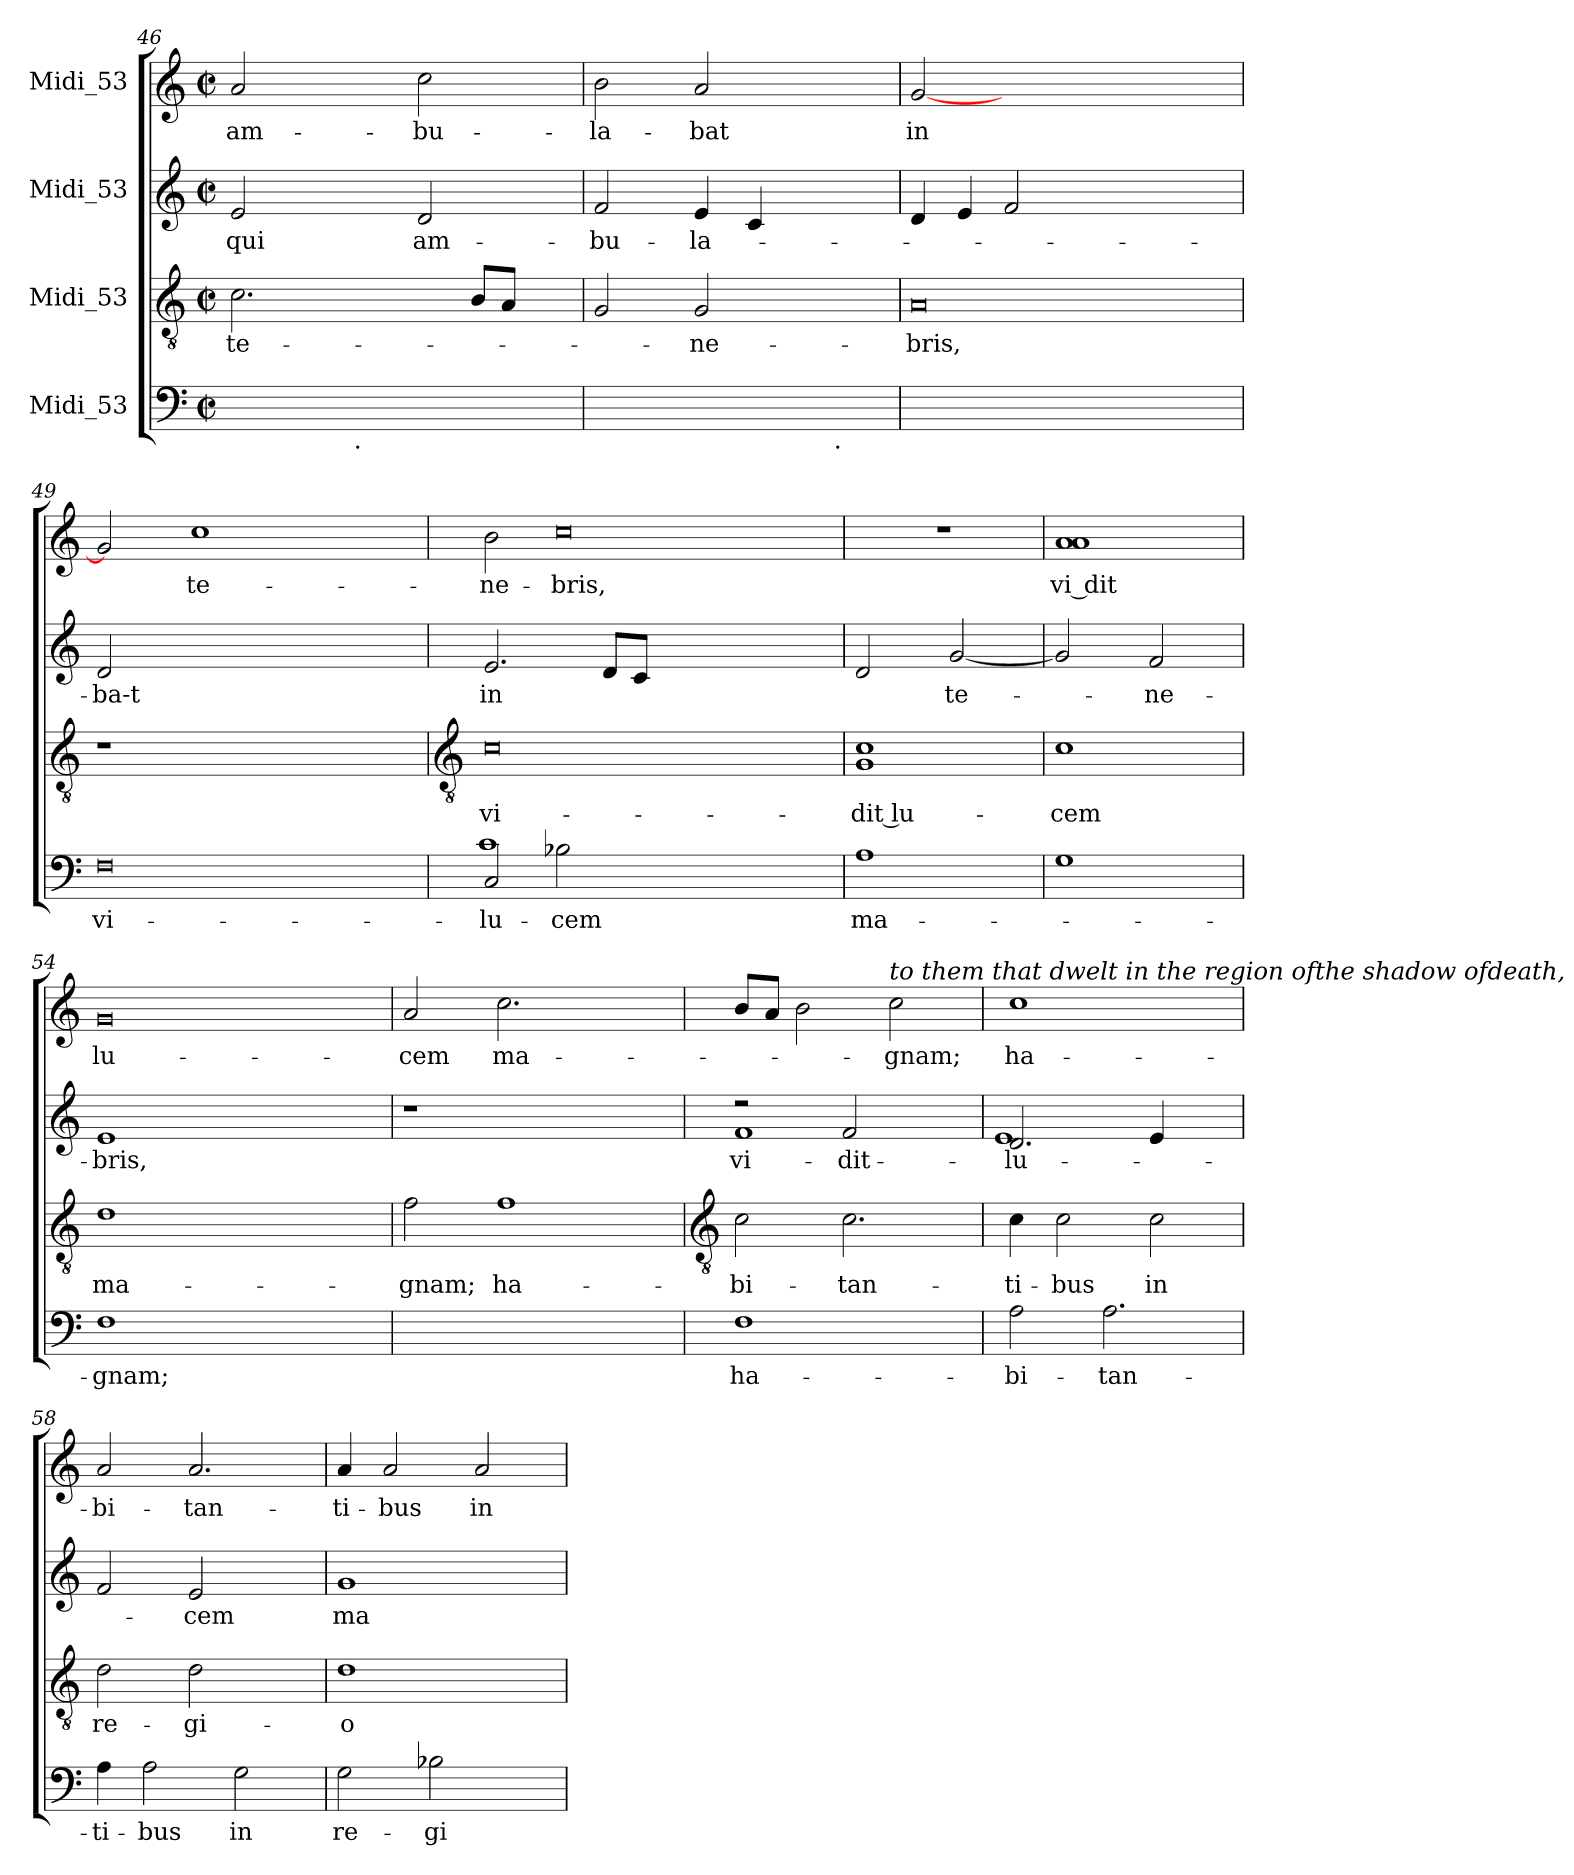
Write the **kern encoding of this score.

**kern	**text	**kern	**text	**kern	**text	**kern	**text
*part4	*part4	*part3	*part3	*part2	*part2	*part1	*part1
*staff4	*staff4	*staff3	*staff3	*staff2	*staff2	*staff1	*staff1
*I"Midi_53	*	*I"Midi_53	*	*I"Midi_53	*	*I"Midi_53	*
!!LO:LB:g=z
*clefF4	*	*clefGv2	*	*clefG2	*	*clefG2	*
*k[]	*	*k[]	*	*k[]	*	*k[]	*
*C:	*	*C:	*	*C:	*	*C:	*
*M2/2	*	*M2/2	*	*M2/2	*	*M2/2	*
*met(c|)	*	*met(c|)	*	*met(c|)	*	*met(c|)	*
=46	=46	=46	=46	=46	=46	=46	=46
!	!	!	!LO:LY:b	!	!LO:LY:b	!	!LO:LY:b
64ryy	.	2.c\	te-	2e/	qui	2a/	am-
64ryy	.	.	.	.	.	.	.
64ryy	.	.	.	.	.	.	.
64ryy	.	.	.	.	.	.	.
64ryy	.	.	.	.	.	.	.
64ryy	.	.	.	.	.	.	.
64ryy	.	.	.	.	.	.	.
64ryy	.	.	.	.	.	.	.
64ryy	.	.	.	.	.	.	.
64ryy	.	.	.	.	.	.	.
64ryy	.	.	.	.	.	.	.
64ryy	.	.	.	.	.	.	.
64ryy	.	.	.	.	.	.	.
64ryy	.	.	.	.	.	.	.
!LO:TX:b:t=.	!	!	!	!	!	!	!
64ryy	.	.	.	.	.	.	.
4ryy	.	.	.	.	.	.	.
4ryy	.	.	.	.	.	.	.
!	!	!	!	!	!LO:LY:b	!	!LO:LY:b
.	.	.	.	2d/	am-	2cc\	-bu-
4ryy	.	.	.	.	.	.	.
.	.	8B/L	.	.	.	.	.
.	.	8A/J	.	.	.	.	.
4ryy	.	.	.	.	.	.	.
.	.	8...ryy	.	8...ryy	.	8...ryy	.
=47	=47	=47	=47	=47	=47	=47	=47
!	!	!	!	!	!LO:LY:b	!	!LO:LY:b
64ryy	.	2G/	.	2f/	-bu-	2b\	-la-
4ryy	.	.	.	.	.	.	.
4ryy	.	.	.	.	.	.	.
!	!	!	!LO:LY:b	!	!LO:LY:b	!	!LO:LY:b
.	.	2G/	-ne-	4e/	-la-	2a/	-bat
4ryy	.	.	.	.	.	.	.
.	.	.	.	4c/	.	.	.
32ryy	.	.	.	.	.	.	.
32ryy	.	.	.	.	.	.	.
32ryy	.	.	.	.	.	.	.
32ryy	.	.	.	.	.	.	.
32ryy	.	.	.	.	.	.	.
32ryy	.	.	.	.	.	.	.
!LO:TX:b:t=.	!	!	!	!	!	!	!
32ryy	.	.	.	.	.	.	.
4ryy	.	.	.	.	.	.	.
.	.	8...ryy	.	8...ryy	.	8...ryy	.
=48	=48	=48	=48	=48	=48	=48	=48
!	!	!	!LO:LY:b	!	!	!	!LO:LY:b
4ryy	.	0A	-bris,	4d/	.	[2g/	in
4ryy	.	.	.	4e/	.	.	.
4ryy	.	.	.	2f/	.	1.ryy	.
32ryy	.	.	.	.	.	.	.
1ryy	.	.	.	.	.	.	.
.	.	.	.	1ryy	.	.	.
8..ryy	.	.	.	.	.	.	.
!!LO:LB:g=z
=49	=49	=49	=49	=49	=49	=49	=49
!	!LO:LY:b	!	!	!	!LO:LY:b	!	!
*^	*	*	*	*	*	*	*
0F/	4ryy	vi-	1r	.	2d/	-ba-t	2g/]	.
.	4ryy	.	.	.	.	.	.	.
!	!	!	!	!	!	!	!	!LO:LY:b
.	4ryy	.	.	.	1.ryy	.	1cc	te-
.	4ryy	.	.	.	.	.	.	.
.	1ryy	.	1ryy	.	.	.	.	.
.	.	.	.	.	.	.	2ryy	.
!!LO:LB:g=z
=50A	=50A	=50A	=50A	=50A	=50A	=50A	=50A	=50A
*	*	*	*clefGv2	*	*	*	*	*
!	!	!LO:LY:b	!	!	!	!	!	!
!	!	!LO:LY:b	!	!LO:LY:b	!	!LO:LY:b	!	!LO:LY:b
2C/	1c\	lu-	0c	vi-	2.e/	in	2b\	-ne-
!	!	!LO:LY:b	!	!	!	!	!	!LO:LY:b
2B-X\	.	cem	.	.	.	.	0cc	-bris,
.	.	.	.	.	8d/L	.	.	.
.	.	.	.	.	8c/J	.	.	.
1.ryy	1.ryy	.	.	.	1.ryy	.	.	.
.	.	.	2ryy	.	.	.	.	.
=52A	=52A	=52A	=52A	=52A	=52A	=52A	=52A	=52A
!	!	!LO:LY:b	!	!LO:LY:b	!	!	!	!
1A/	4ryy	-ma-	1G 1c	-dit lu-	2d/	.	1r	.
.	4ryy	.	.	.	.	.	.	.
!	!	!	!	!	!	!LO:LY:b	!	!
.	4ryy	.	.	.	[2g/	te-	.	.
.	4ryy	.	.	.	.	.	.	.
!!LO:LB:g=z
=53	=53	=53	=53	=53	=53	=53	=53	=53
!	!	!	!	!LO:LY:b	!	!	!	!LO:LY:b
1G/	4ryy	.	1c	-cem	2g/]	.	1a 1a	vi dit
.	4ryy	.	.	.	.	.	.	.
!	!	!	!	!	!	!LO:LY:b	!	!
.	4ryy	.	.	.	2f/	-ne-	.	.
.	4ryy	.	.	.	.	.	.	.
=54	=54	=54	=54	=54	=54	=54	=54	=54
!	!	!LO:LY:b	!	!LO:LY:b	!	!LO:LY:b	!	!LO:LY:b
1F/	4ryy	-gnam;	1d	ma-	1e	-bris,	0g	lu-
.	4ryy	.	.	.	.	.	.	.
.	4ryy	.	.	.	.	.	.	.
.	4ryy	.	.	.	.	.	.	.
1ryy	1ryy	.	1ryy	.	1ryy	.	.	.
=55	=55	=55	=55	=55	=55	=55	=55	=55
!	!	!	!	!LO:LY:b	!	!	!	!LO:LY:b
*v	*v	*	*	*	*	*	*	*
4ryy	.	2f\	-gnam;	1r	.	2a/	-cem
4ryy	.	.	.	.	.	.	.
!	!	!	!LO:LY:b	!	!	!	!LO:LY:b
4ryy	.	1f	ha-	.	.	2.cc\	ma-
4ryy	.	.	.	.	.	.	.
2ryy	.	.	.	2ryy	.	.	.
.	.	.	.	.	.	4ryy	.
!!LO:LB:g=z
=56	=56	=56	=56	=56	=56	=56	=56
*	*	*clefGv2	*	*	*	*	*
!	!LO:LY:b	!	!LO:LY:b	!	!LO:LY:b	!	!
*^	*	*	*	*^	*	*	*
1F/	4ryy	ha-	2c\	-bi-	2r	1f\	vi-	8b/L	.
.	.	.	.	.	.	.	.	8a/J	.
.	4ryy	.	.	.	.	.	.	2b\	.
!	!	!	!	!LO:LY:b	!	!	!LO:LY:b	!	!
.	4ryy	.	2.c\	-tan-	2f/	.	dit	.	.
!	!	!	!	!	!	!	!	!LO:TX:a:i:t=to them that dwelt in the region ofthe shadow ofdeath,	!
!	!	!	!	!	!	!	!	!	!LO:LY:b
.	4ryy	.	.	.	.	.	.	2cc\	-gnam;
4ryy	4ryy	.	.	.	4ryy	4ryy	.	.	.
=57	=57	=57	=57	=57	=57	=57	=57	=57	=57
!	!	!LO:LY:b	!	!LO:LY:b	!	!	!LO:LY:b	!	!LO:LY:b
2A\	4ryy	-bi-	4c\	-ti-	2.d/	1e\	-lu-	1cc	ha-
!	!	!	!	!LO:LY:b	!	!	!	!	!
.	4ryy	.	2c\	-bus	.	.	.	.	.
!	!	!LO:LY:b	!	!	!	!	!	!	!
2.A\	4ryy	-tan-	.	.	.	.	.	.	.
!	!	!	!	!LO:LY:b	!	!	!	!	!
.	4ryy	.	2c\	in	4e/	.	.	.	.
.	4ryy	.	.	.	4ryy	4ryy	.	4ryy	.
!!LO:LB:g=z
=58	=58	=58	=58	=58	=58	=58	=58	=58	=58
!	!	!LO:LY:b	!	!LO:LY:b	!	!	!	!	!LO:LY:b
4A\	4ryy	-ti-	2d\	re-	2f/	4ryy	.	2a/	-bi-
!	!	!LO:LY:b	!	!	!	!	!	!	!
2A\	4ryy	-bus	.	.	.	4ryy	.	.	.
!	!	!	!	!LO:LY:b	!	!	!LO:LY:b	!	!LO:LY:b
.	4ryy	.	2d\	-gi-	2e/	4ryy	-cem	2.a/	-tan-
!	!	!LO:LY:b	!	!	!	!	!	!	!
2G\	4ryy	in	.	.	.	4ryy	.	.	.
.	4ryy	.	4ryy	.	4ryy	4ryy	.	.	.
=59A	=59A	=59A	=59A	=59A	=59A	=59A	=59A	=59A	=59A
!	!	!LO:LY:b	!	!LO:LY:b	!	!	!LO:LY:b	!	!LO:LY:b
2G\	4ryy	re-	1d	-o-	1g/	4ryy	ma-	4a/	-ti-
!	!	!	!	!	!	!	!	!	!LO:LY:b
.	4ryy	.	.	.	.	4ryy	.	2a/	-bus
!	!	!LO:LY:b	!	!	!	!	!	!	!
2B-X\	4ryy	-gi-	.	.	.	4ryy	.	.	.
!	!	!	!	!	!	!	!	!	!LO:LY:b
.	4ryy	.	.	.	.	4ryy	.	2a/	in
4ryy	4ryy	.	4ryy	.	4ryy	4ryy	.	.	.
*v	*v	*	*	*	*v	*v	*	*	*
=	=	=	=	=	=	=	=
*-	*-	*-	*-	*-	*-	*-	*-
